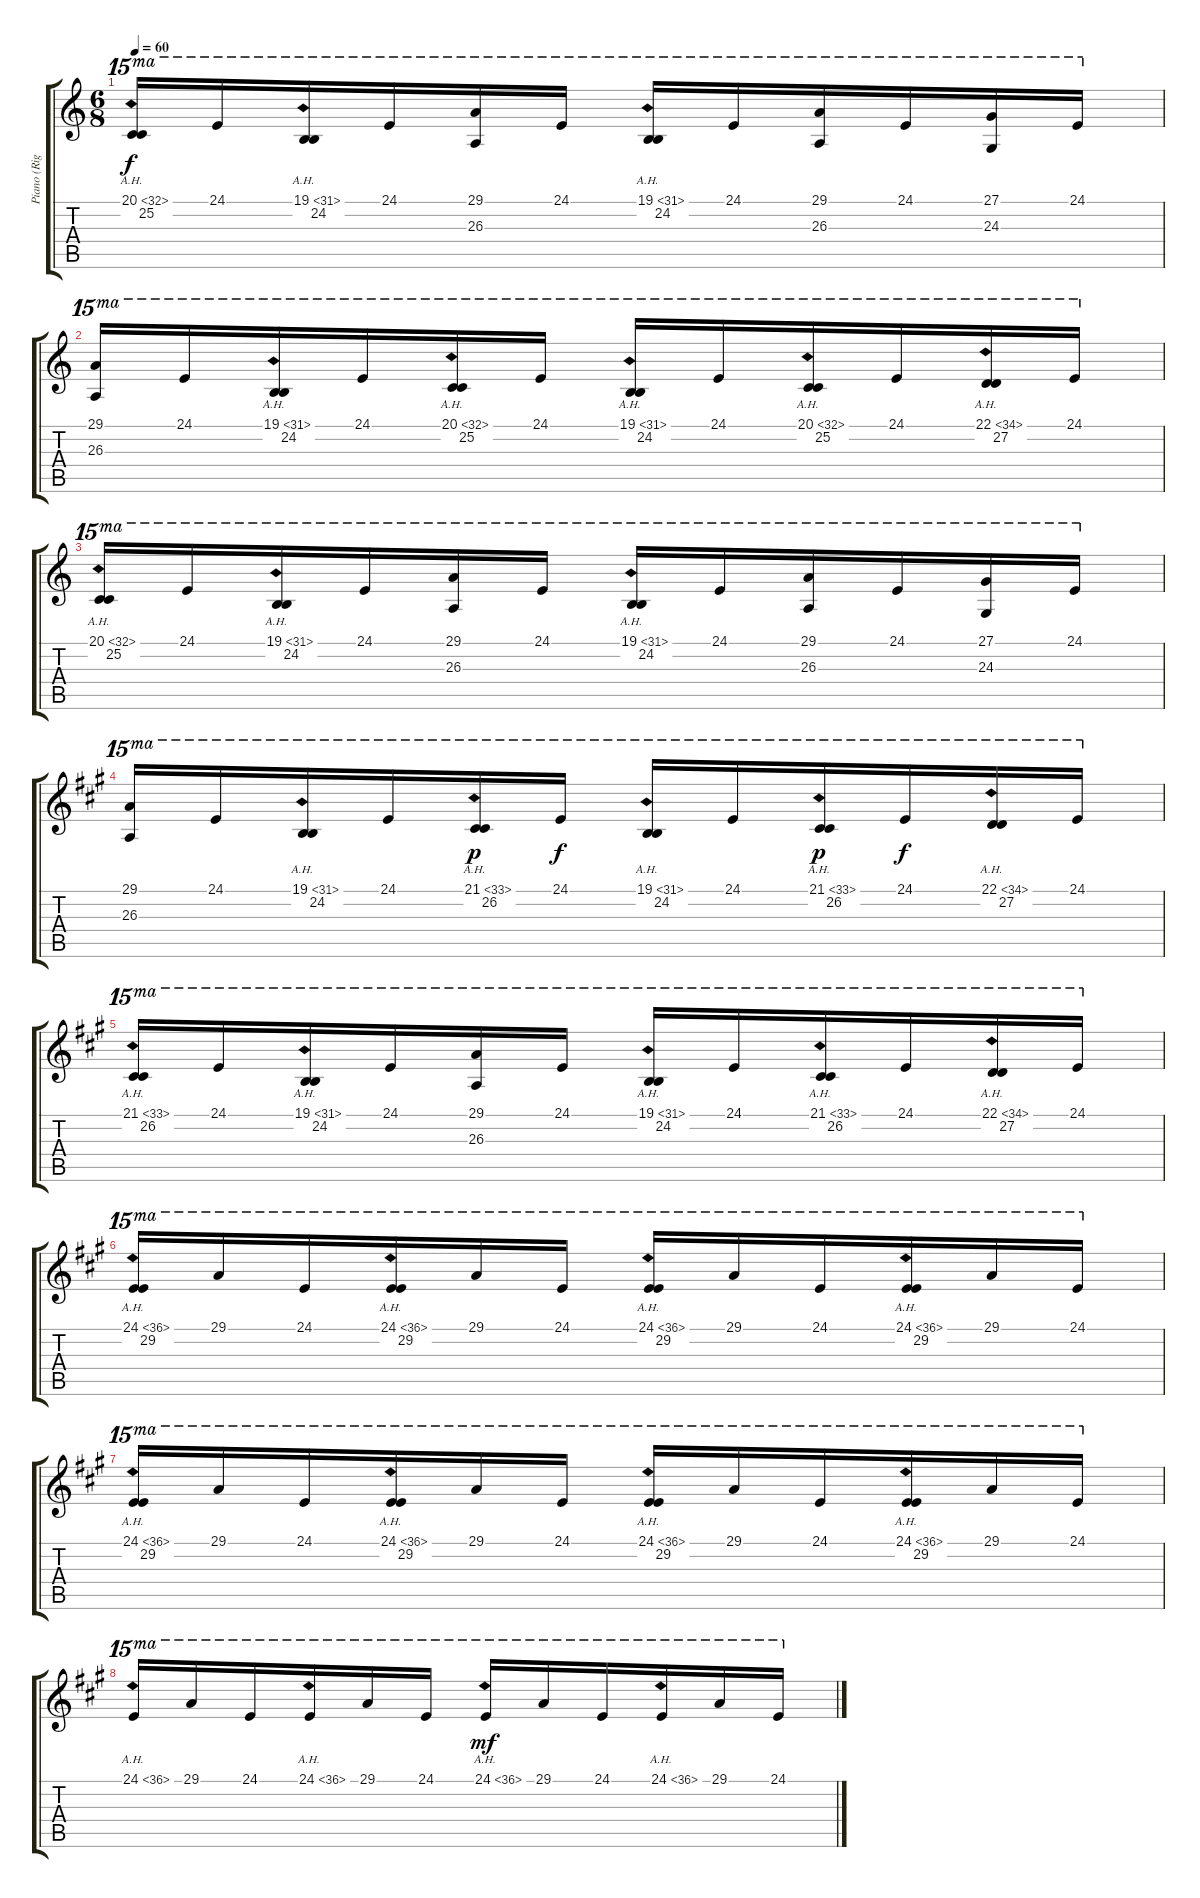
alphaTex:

\track ("Piano (Right Hand)" "Piano (Rig") {instrument acousticgrandpiano}
\staff {score tabs}
\tuning (E4 B3 G3 D3 A2 E2) {hide}
\ts (6 8)
\tempo 60
\clef g2
\ks c
(20.1{ah 12} 25.2).16{ot 15ma dy f} 24.1.16{ot 15ma} (19.1{ah 12} 24.2).16{ot 15ma} 24.1.16{ot 15ma} (29.1 26.3).16{ot 15ma} 24.1.16{ot 15ma} (19.1{ah 12} 24.2).16{ot 15ma} 24.1.16{ot 15ma} (29.1 26.3).16{ot 15ma} 24.1.16{ot 15ma} (27.1 24.3).16{ot 15ma} 24.1.16{ot 15ma} |
(29.1 26.3).16{ot 15ma} 24.1.16{ot 15ma} (19.1{ah 12} 24.2).16{ot 15ma} 24.1.16{ot 15ma} (20.1{ah 12} 25.2).16{ot 15ma} 24.1.16{ot 15ma} (19.1{ah 12} 24.2).16{ot 15ma} 24.1.16{ot 15ma} (20.1{ah 12} 25.2).16{ot 15ma} 24.1.16{ot 15ma} (22.1{ah 12} 27.2).16{ot 15ma} 24.1.16{ot 15ma} |
(20.1{ah 12} 25.2).16{ot 15ma} 24.1.16{ot 15ma} (19.1{ah 12} 24.2).16{ot 15ma} 24.1.16{ot 15ma} (29.1 26.3).16{ot 15ma} 24.1.16{ot 15ma} (19.1{ah 12} 24.2).16{ot 15ma} 24.1.16{ot 15ma} (29.1 26.3).16{ot 15ma} 24.1.16{ot 15ma} (27.1 24.3).16{ot 15ma} 24.1.16{ot 15ma} |
\ks a
(29.1 26.3).16{ot 15ma} 24.1.16{ot 15ma} (19.1{ah 12} 24.2).16{ot 15ma} 24.1.16{ot 15ma} (21.1{ah 12} 26.2).16{ot 15ma dy p} 24.1.16{ot 15ma dy f} (19.1{ah 12} 24.2).16{ot 15ma} 24.1.16{ot 15ma} (21.1{ah 12} 26.2).16{ot 15ma dy p} 24.1.16{ot 15ma dy f} (22.1{ah 12} 27.2).16{ot 15ma} 24.1.16{ot 15ma} |
(21.1{ah 12} 26.2).16{ot 15ma} 24.1.16{ot 15ma} (19.1{ah 12} 24.2).16{ot 15ma} 24.1.16{ot 15ma} (29.1 26.3).16{ot 15ma} 24.1.16{ot 15ma} (19.1{ah 12} 24.2).16{ot 15ma} 24.1.16{ot 15ma} (21.1{ah 12} 26.2).16{ot 15ma} 24.1.16{ot 15ma} (22.1{ah 12} 27.2).16{ot 15ma} 24.1.16{ot 15ma} |
(24.1{ah 12} 29.2).16{ot 15ma} 29.1.16{ot 15ma} 24.1.16{ot 15ma} (24.1{ah 12} 29.2).16{ot 15ma} 29.1.16{ot 15ma} 24.1.16{ot 15ma} (24.1{ah 12} 29.2).16{ot 15ma} 29.1.16{ot 15ma} 24.1.16{ot 15ma} (24.1{ah 12} 29.2).16{ot 15ma} 29.1.16{ot 15ma} 24.1.16{ot 15ma} |
(24.1{ah 12} 29.2).16{ot 15ma} 29.1.16{ot 15ma} 24.1.16{ot 15ma} (24.1{ah 12} 29.2).16{ot 15ma} 29.1.16{ot 15ma} 24.1.16{ot 15ma} (24.1{ah 12} 29.2).16{ot 15ma} 29.1.16{ot 15ma} 24.1.16{ot 15ma} (24.1{ah 12} 29.2).16{ot 15ma} 29.1.16{ot 15ma} 24.1.16{ot 15ma} |
24.1{ah 12}.16{ot 15ma} 29.1.16{ot 15ma} 24.1.16{ot 15ma} 24.1{ah 12}.16{ot 15ma} 29.1.16{ot 15ma} 24.1.16{ot 15ma} 24.1{ah 12}.16{ot 15ma dy mf} 29.1.16{ot 15ma} 24.1.16{ot 15ma} 24.1{ah 12}.16{ot 15ma} 29.1.16{ot 15ma} 24.1.16{ot 15ma}
